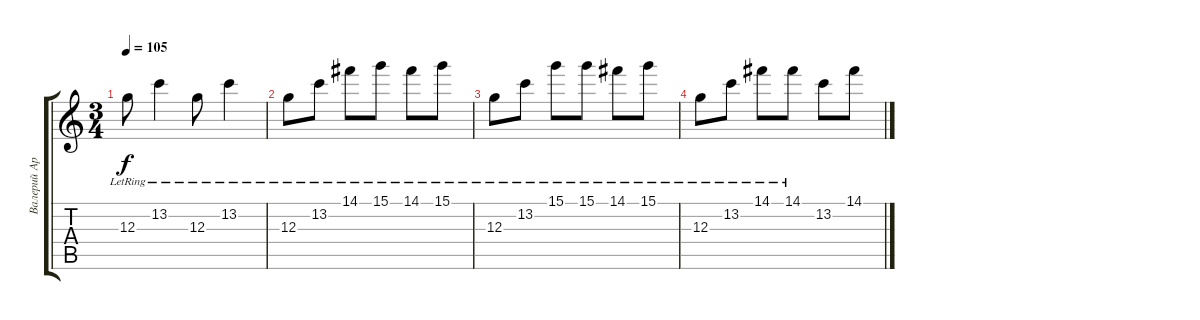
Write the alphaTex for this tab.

\track ("Валерий Аркадин" "Валерий Ар") {instrument distortionguitar}
\staff {score tabs}
\tuning (E4 B3 G3 D3 A2 E2) {hide}
\ts (3 4)
\tempo 105
\clef g2
\ks c
12.3{lr}.8{dy f} 13.2{lr}.4 12.3{lr}.8 13.2{lr}.4 |
12.3{lr}.8 13.2{lr}.8 14.1{lr}.8 15.1{lr}.8 14.1{lr}.8 15.1{lr}.8 |
12.3{lr}.8 13.2{lr}.8 15.1{lr}.8 15.1{lr}.8 14.1{lr}.8 15.1{lr}.8 |
12.3{lr}.8 13.2{lr}.8 14.1{lr}.8 14.1{lr}.8 13.2.8 14.1.8
